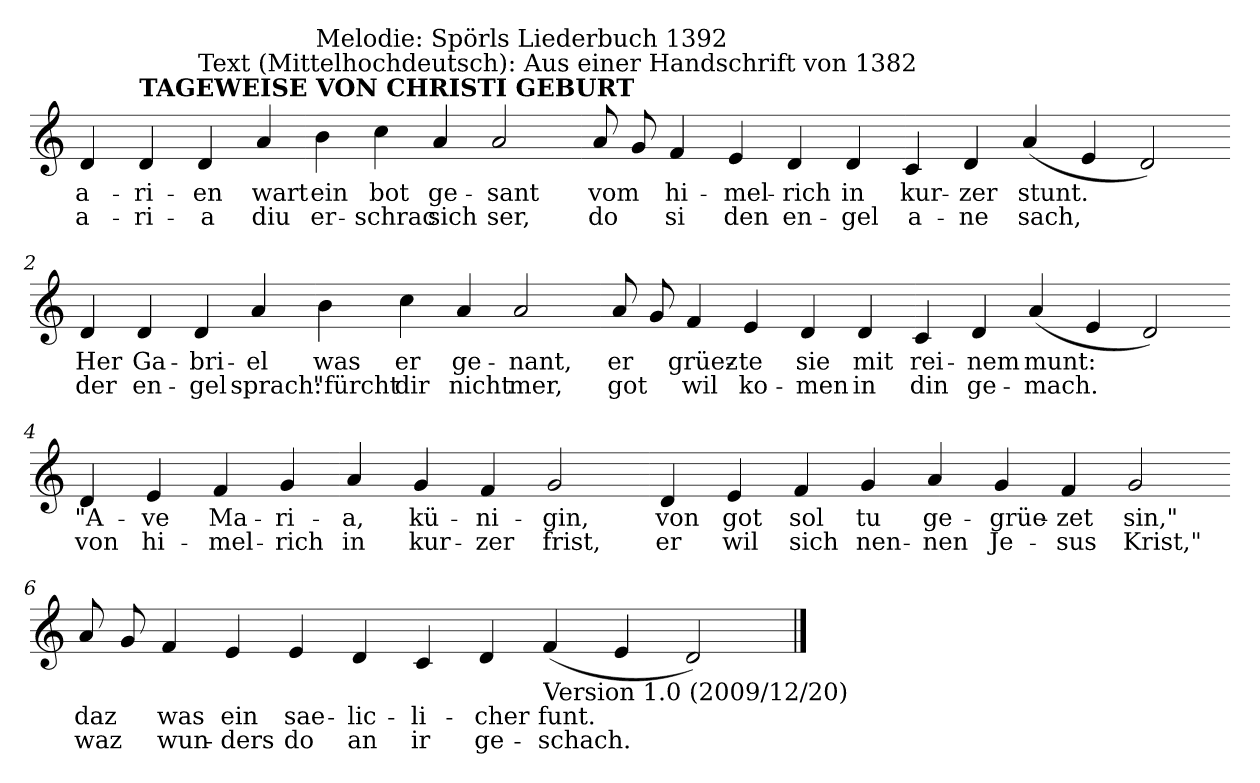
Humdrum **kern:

**kern	**text	**text
*part1	*part1	*part1
*staff1	*staff1	*staff1
*clefG2	*	*
*k[]	*	*
*C:	*	*
=	=	=
!	!LO:LY:b	!LO:LY:b
4d/	­a-	­a-
!LO:TX:a:B:t=TAGEWEISE VON CHRISTI GEBURT	!	!
!	!LO:LY:b	!LO:LY:b
4d/	-ri-	-ri-
!LO:TX:a:t=Text (Mittelhochdeutsch)&colon; Aus einer Handschrift von 1382	!	!
!	!LO:LY:b	!LO:LY:b
4d/	-en	-a
!	!LO:LY:b	!LO:LY:b
4a/	wart	diu
!LO:TX:a:t=Melodie&colon; Spörls Liederbuch 1392	!	!
!	!LO:LY:b	!LO:LY:b
4b\	ein	er-
!	!LO:LY:b	!LO:LY:b
4cc\	bot	-schrac
!	!LO:LY:b	!LO:LY:b
4a/	ge-	sich
!	!LO:LY:b	!LO:LY:b
2a/	-sant	ser,
!!LO:LB:g=z
=1-	=1-	=1-
!	!LO:LY:b	!LO:LY:b
8a/	vom	do
8g/	.	.
!	!LO:LY:b	!LO:LY:b
4f/	hi-	si
!	!LO:LY:b	!LO:LY:b
4e/	-mel-	den
!	!LO:LY:b	!LO:LY:b
4d/	-rich	en-
!	!LO:LY:b	!LO:LY:b
4d/	in	-gel
!	!LO:LY:b	!LO:LY:b
4c/	kur-	a-
!	!LO:LY:b	!LO:LY:b
4d/	-zer	-ne
!	!LO:LY:b	!LO:LY:b
(<4a/	stunt.	sach,
4e/	.	.
2d/)	.	.
!!LO:LB:g=z
=2-	=2-	=2-
!	!LO:LY:b	!LO:LY:b
4d/	Her	der
!	!LO:LY:b	!LO:LY:b
4d/	Ga-	en-
!	!LO:LY:b	!LO:LY:b
4d/	-bri-	-gel
!	!LO:LY:b	!LO:LY:b
4a/	-el	sprach:
!	!LO:LY:b	!LO:LY:b
4b\	was	"fürcht
!	!LO:LY:b	!LO:LY:b
4cc\	er	dir
!	!LO:LY:b	!LO:LY:b
4a/	ge-	nicht
!	!LO:LY:b	!LO:LY:b
2a/	-nant,	mer,
!!LO:LB:g=z
=3-	=3-	=3-
!	!LO:LY:b	!LO:LY:b
8a/	er	got
8g/	.	.
!	!LO:LY:b	!LO:LY:b
4f/	grüez-	wil
!	!LO:LY:b	!LO:LY:b
4e/	-te	ko-
!	!LO:LY:b	!LO:LY:b
4d/	sie	-men
!	!LO:LY:b	!LO:LY:b
4d/	mit	in
!	!LO:LY:b	!LO:LY:b
4c/	rei-	din
!	!LO:LY:b	!LO:LY:b
4d/	-nem	ge-
!	!LO:LY:b	!LO:LY:b
(<4a/	munt:	-mach.
4e/	.	.
2d/)	.	.
!!LO:LB:g=z
=4-	=4-	=4-
!	!LO:LY:b	!LO:LY:b
4d/	"A-	von
!	!LO:LY:b	!LO:LY:b
4e/	-ve	hi-
!	!LO:LY:b	!LO:LY:b
4f/	Ma-	-mel-
!	!LO:LY:b	!LO:LY:b
4g/	-ri-	-rich
!	!LO:LY:b	!LO:LY:b
4a/	-a,	in
!	!LO:LY:b	!LO:LY:b
4g/	kü-	kur-
!	!LO:LY:b	!LO:LY:b
4f/	-ni-	-zer
!	!LO:LY:b	!LO:LY:b
2g/	-gin,	frist,
!!LO:LB:g=z
=5-	=5-	=5-
!	!LO:LY:b	!LO:LY:b
4d/	von	er
!	!LO:LY:b	!LO:LY:b
4e/	got	wil
!	!LO:LY:b	!LO:LY:b
4f/	sol	sich
!	!LO:LY:b	!LO:LY:b
4g/	tu	nen-
!	!LO:LY:b	!LO:LY:b
4a/	ge-	-nen
!	!LO:LY:b	!LO:LY:b
4g/	-grüe-	Je-
!	!LO:LY:b	!LO:LY:b
4f/	-zet	-sus
!	!LO:LY:b	!LO:LY:b
2g/	sin,"	Krist,"
!!LO:LB:g=z
=6-	=6-	=6-
!	!LO:LY:b	!LO:LY:b
8a/	daz	waz
8g/	.	.
!	!LO:LY:b	!LO:LY:b
4f/	was	wun-
!	!LO:LY:b	!LO:LY:b
4e/	ein	-ders
!	!LO:LY:b	!LO:LY:b
4e/	sae-	do
!	!LO:LY:b	!LO:LY:b
4d/	-lic-	an
!	!LO:LY:b	!LO:LY:b
4c/	-li-	ir
!	!LO:LY:b	!LO:LY:b
4d/	-cher	ge-
!LO:TX:b:t=Version 1.0 (2009/12/20)	!	!
!	!LO:LY:b	!LO:LY:b
(<4f/	funt.	-schach.
4e/	.	.
2d/)	.	.
==	==	==
*-	*-	*-
